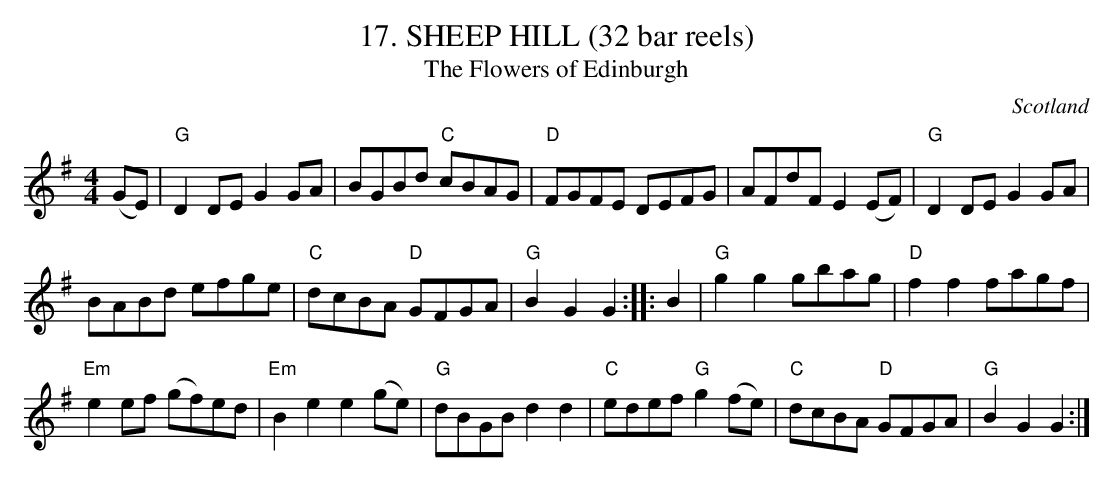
X:1
T:17. SHEEP HILL (32 bar reels)
T:Flowers of Edinburgh, The
O:Scotland
M:4/4
K:G
(GE)|\
"G"D2DE G2GA|BGBd "C"cBAG|"D"FGFE DEFG|AFdF E2(EF)|\
"G"D2DE G2GA|
BABd efge|"C"dcBA "D"GFGA|"G"B2G2 G2::\
B2|\
"G"g2g2 gbag|"D"f2f2 fagf|
"Em"e2ef (gf)ed|"Em"B2e2 e2(ge)|\
"G"dBGB d2d2|"C"edef "G"g2(fe)|"C"dcBA "D"GFGA|"G"B2G2 G2:|
